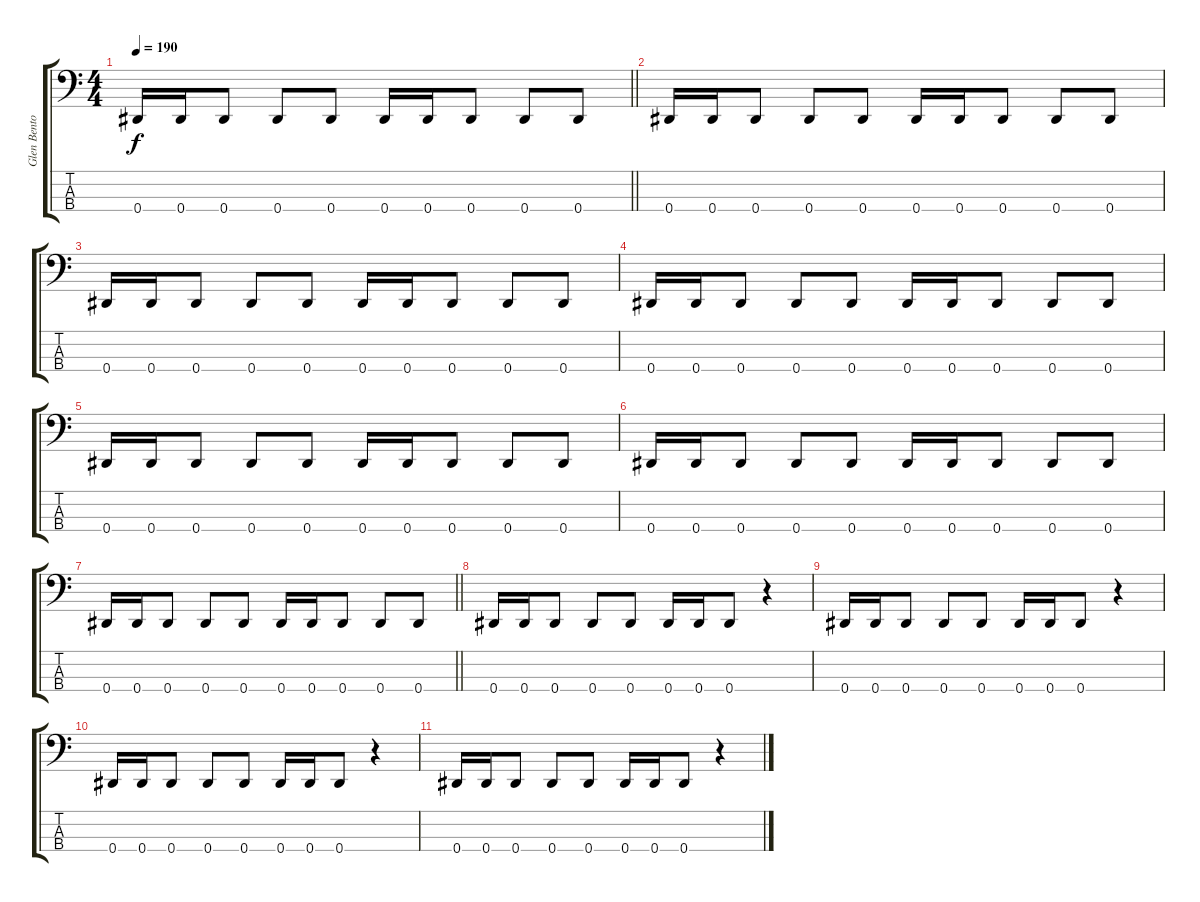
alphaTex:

\track ("Glen Benton" "Glen Bento") {instrument electricbasspick}
\staff {score tabs}
\tuning (Gb2 Db2 Ab1 Eb1) {hide}
\ts (4 4)
\tempo 190
\clef f4
\barLineRight lightlight
\ks c
0.4.16{dy f} 0.4.16 0.4.8 0.4.8 0.4.8 0.4.16 0.4.16 0.4.8 0.4.8 0.4.8 |
0.4.16 0.4.16 0.4.8 0.4.8 0.4.8 0.4.16 0.4.16 0.4.8 0.4.8 0.4.8 |
0.4.16 0.4.16 0.4.8 0.4.8 0.4.8 0.4.16 0.4.16 0.4.8 0.4.8 0.4.8 |
0.4.16 0.4.16 0.4.8 0.4.8 0.4.8 0.4.16 0.4.16 0.4.8 0.4.8 0.4.8 |
0.4.16 0.4.16 0.4.8 0.4.8 0.4.8 0.4.16 0.4.16 0.4.8 0.4.8 0.4.8 |
0.4.16 0.4.16 0.4.8 0.4.8 0.4.8 0.4.16 0.4.16 0.4.8 0.4.8 0.4.8 |
\barLineRight lightlight
0.4.16 0.4.16 0.4.8 0.4.8 0.4.8 0.4.16 0.4.16 0.4.8 0.4.8 0.4.8 |
0.4.16 0.4.16 0.4.8 0.4.8 0.4.8 0.4.16 0.4.16 0.4.8 r.4 |
0.4.16 0.4.16 0.4.8 0.4.8 0.4.8 0.4.16 0.4.16 0.4.8 r.4 |
0.4.16 0.4.16 0.4.8 0.4.8 0.4.8 0.4.16 0.4.16 0.4.8 r.4 |
0.4.16 0.4.16 0.4.8 0.4.8 0.4.8 0.4.16 0.4.16 0.4.8 r.4
